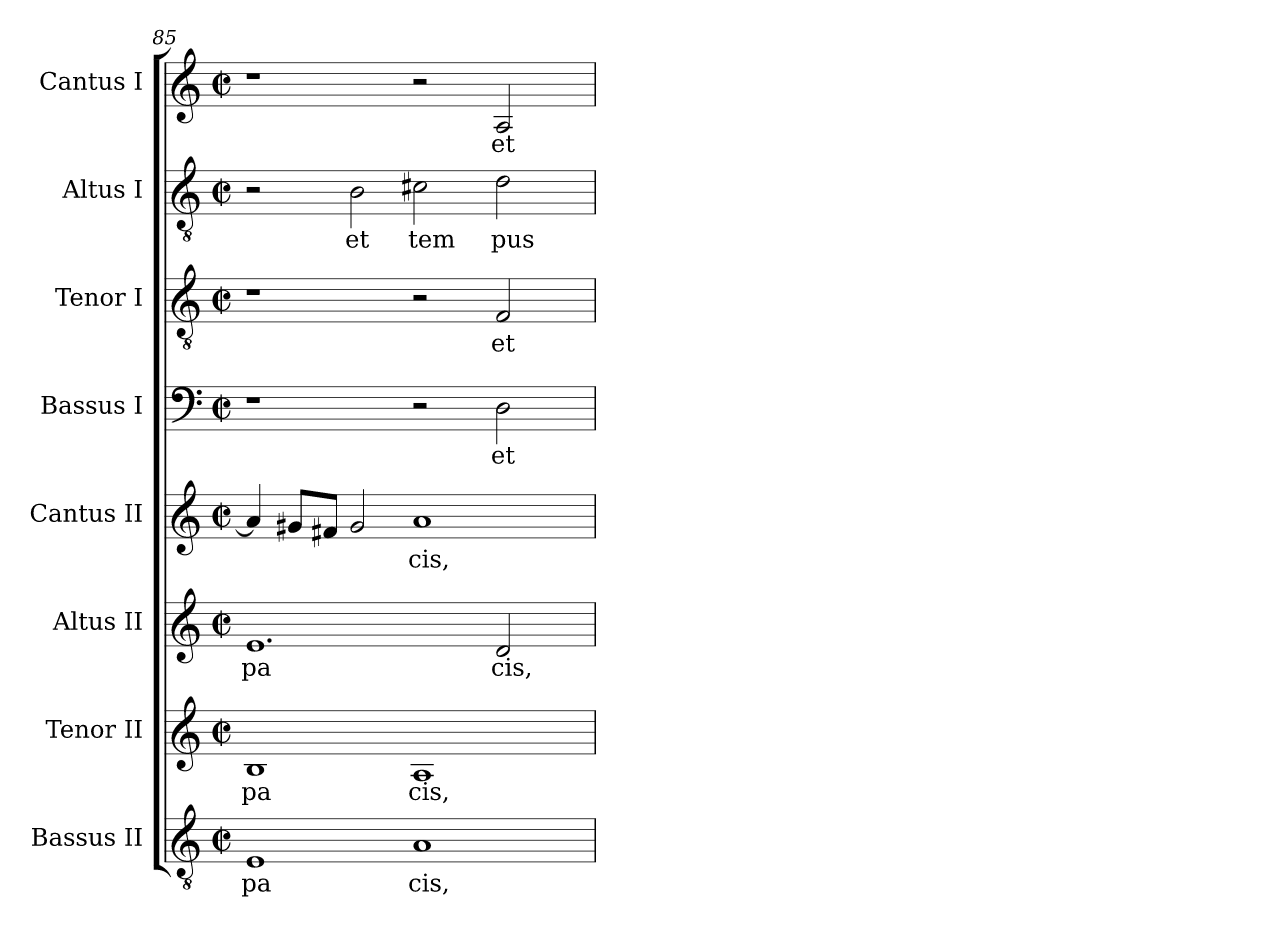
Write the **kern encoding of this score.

**kern	**text	**kern	**text	**kern	**text	**kern	**text	**kern	**text	**kern	**text	**kern	**text	**kern	**text
*part8	*part8	*part7	*part7	*part6	*part6	*part5	*part5	*part4	*part4	*part3	*part3	*part2	*part2	*part1	*part1
*staff8	*staff8	*staff7	*staff7	*staff6	*staff6	*staff5	*staff5	*staff4	*staff4	*staff3	*staff3	*staff2	*staff2	*staff1	*staff1
*I"Bassus II	*	*I"Tenor II	*	*I"Altus II	*	*I"Cantus II	*	*I"Bassus I	*	*I"Tenor I	*	*I"Altus I	*	*I"Cantus I	*
!!LO:PB:g=z
*clefGv2	*	*clefG2	*	*clefG2	*	*clefG2	*	*clefF4	*	*clefGv2	*	*clefGv2	*	*clefG2	*
*	*	*	*	*	*	*k[]	*	*	*	*	*	*	*	*	*
*	*	*	*	*	*	*C:	*	*	*	*	*	*	*	*	*
*M2/2	*	*M2/2	*	*M2/2	*	*M2/2	*	*M2/2	*	*M2/2	*	*M2/2	*	*M2/2	*
*met(c|)	*	*met(c|)	*	*met(c|)	*	*met(c|)	*	*met(c|)	*	*met(c|)	*	*met(c|)	*	*met(c|)	*
=85	=85	=85	=85	=85	=85	=85	=85	=85	=85	=85	=85	=85	=85	=85	=85
!	!LO:LY:b:cj	!	!LO:LY:b:cj	!	!LO:LY:b:cj	!	!	!	!	!	!	!	!	!	!
*	*	*	*	*	*	*^	*	*	*	*	*	*	*	*	*
1E	pa	1B	pa	1.e	pa	4a/]	4ryy	.	1r	.	1r	.	2r	.	1r	.
.	.	.	.	.	.	8g#/L	32.ryy	.	.	.	.	.	.	.	.	.
.	.	.	.	.	.	.	1ryy	.	.	.	.	.	.	.	.	.
.	.	.	.	.	.	8f#/J	.	.	.	.	.	.	.	.	.	.
!	!	!	!	!	!	!	!	!	!	!	!	!	!	!LO:LY:b:cj	!	!
.	.	.	.	.	.	2g#/	.	.	.	.	.	.	2B\	et	.	.
!	!LO:LY:b:cj	!	!LO:LY:b:cj	!	!	!	!	!LO:LY:b:cj	!	!	!	!	!	!LO:LY:b:cj	!	!
1A	cis,	1A	cis,	.	.	1a	.	cis,	2r	.	2r	.	2c#X\	tem	2r	.
.	.	.	.	.	.	.	2ryy	.	.	.	.	.	.	.	.	.
!	!	!	!	!	!LO:LY:b:cj	!	!	!	!	!LO:LY:b:cj	!	!LO:LY:b:cj	!	!LO:LY:b:cj	!	!LO:LY:b:cj
.	.	.	.	2d/	cis,	.	.	.	2D\	et	2F/	et	2d\	pus	2A/	et
.	.	.	.	.	.	.	8ryy	.	.	.	.	.	.	.	.	.
.	.	.	.	.	.	.	16ryy	.	.	.	.	.	.	.	.	.
.	.	.	.	.	.	.	64ryy	.	.	.	.	.	.	.	.	.
*	*	*	*	*	*	*v	*v	*	*	*	*	*	*	*	*	*
=	=	=	=	=	=	=	=	=	=	=	=	=	=	=	=
*-	*-	*-	*-	*-	*-	*-	*-	*-	*-	*-	*-	*-	*-	*-	*-
